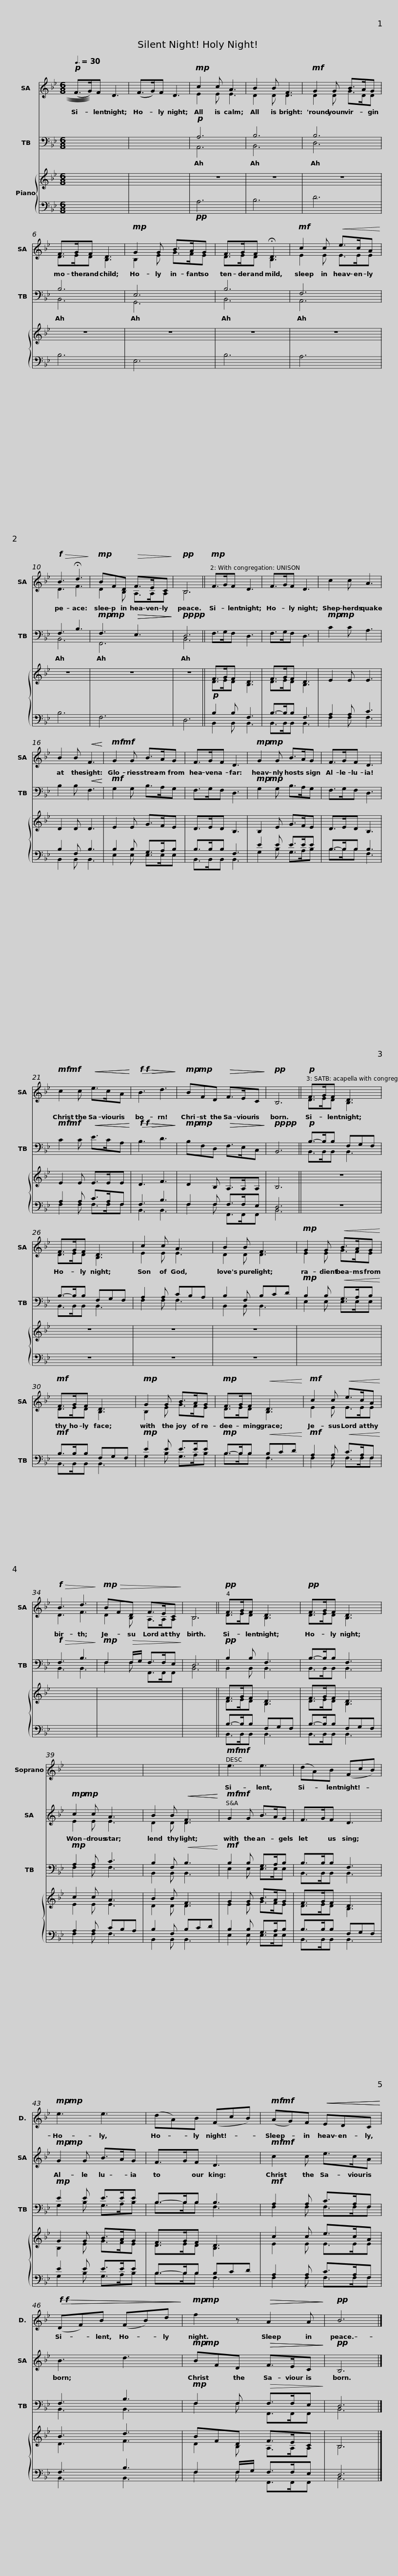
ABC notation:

X:1
%%score 1 ( 2 3 ) ( 4 5 ) { ( 6 9 ) | ( 7 8 ) }
L:1/8
Q:3/8=30
M:6/8
I:linebreak $
K:Bb
V:1 treble
V:2 treble
V:3 treble
V:4 bass
V:5 bass
V:6 treble
V:9 treble
V:7 bass
V:8 bass
V:1
 x6 | x6 | x6 | x6 | x6 |$ %5
 x6 | x6 | x6 | x6 |$ x6 | %10
 x6 | x6 || x6 | x6 |$ x6 | %15
 x6 | x6 |$ x6 | x6 | x6 | %20
 x6 |$ x6 | x6 | x6 || x6 | %25
 x6 |$ x6 | x6 | x6 |$ x6 | %30
 x6 | x6 |$ x6 | x6 | x6 | %35
 x6 || x6 |$ x6 | x6 | x6 | %40
!mf!!mf! e3 e3 |$ (dA)B (FcB) |!mp!!mp! e3 e3 | (dA)B (FcB) |!mf!!mf! (AG)F!<(!!<(! EDC!<)!!<)! |$ %45
!f!!f!!>(!!>(! (DF)B (FB)d!>)!!>)! |!mp!!mp! f2 z!>(!!>(! A2 A!>)!!>)! |!pp! B6 |] %48
V:2
!p! ((((((F>G))))))F D3 | ((F>G))F D3 |!mp! c2 c A3 | B2 B F3 |!mf! G2 G B>AG |$ %5
 F>GF D3 |!mp! G2 G B>AG | F>GF !fermata!D3 |!mf! c2 c!<(! e>cA!<)! |$!f!!>(! B3 !fermata!d3!>)! | %10
!mp! BFD!>(! F>EC!>)! |!pp! B,6 ||!mp! F>GF D3 | F>GF D3 |$ c2 c A3 | %15
 B2 B!<(!!<(! F3!<)!!<)! |!mf!!mf! G2 G B>AG |$ F>GF D3 |!mp!!mp! G2 G B>AG | F>GF D3 | %20
!mf!!mf! c2 c!<(!!<(! e>cA!<)!!<)! |$!f!!f!!>(!!>(! B3 d3!>)!!>)! |!mp!!mp! BFD!>(!!>(! F>EC!>)!!>)! |!pp! B,6 ||!p! F>GF D3 | %25
 F>GF D3 |$ c2 c A3 | B2 B F3 |!mp! G2 G!<(! B>AG!<)! |$!mf! F>GF D3 | %30
!mp! G2 G B>AG |!mp! F>GF!<(! D3!<)! |$!mf! c2 c!<(! e>cA!<)! |!f!!>(! B3 d3!>)! |!mp! B!>(!FD F>EC!>)! | %35
 B,6 ||!pp! F>GF D3 |$!pp! F>GF D3 |!mp!!mp! c2 c A3 | B2 B!<(!!<(! F3!<)!!<)! | %40
!mf!!mf! G2 G B>AG |$ F>GF D3 |!mp!!mp! G2 G B>AG | F>GF D3 |!mf!!mf! c2 c e>cA |$ %45
 B3 d3 |!mp!!mp! BFD!>(!!>(! F>EC!>)!!>)! |!pp! B,6 |] %48
V:3
 x6 | x6 | E2 E E3 | D2 D D3 | D2 D G>DD |$ %5
 D>ED B,3 | B,2 E G>FE | D>ED B,3 | E2 E E>EE |$ D3 F3 | %10
 D2 B, A,>A,A, | B,6 || x6 | x6 |$ x6 | %15
 x6 | x6 |$ x6 | x6 | x6 | %20
 x6 |$ x6 | x6 | x6 || D>ED B,3 | %25
 D>ED B,3 |$ E2 E E3 | D2 D D3 | E2 E G>FE |$ D>ED B,3 | %30
 B,2 E G>FE | D>ED B,3 |$ E2 E E>EE | D3 F3 | D2 B, A,>A,A, | %35
 B,6 || D>ED B,3 |$ D>ED B,3 | E2 E E3 | D2 D D3 | %40
 x6 |$ x6 | x6 | x6 | x6 |$ %45
 x6 | x6 | x6 |] %48
V:4
 x6 | x6 |!p! A,6 | B,6 | B,6 |$ %5
 B,6 | E,6 | B,6 | F,6 |$ F,3 B,3 | %10
!mp!!mp! F,3!>(!!>(! E,3!>)!!>)! |!pp!!pp! D,6 || F,>G,F, D,3 | F,>G,F, D,3 |$!mp!!mp! C2 C A,3 | %15
 B,2 B,!<(!!<(! F,3!<)!!<)! |!mf! G,2 G, B,>A,G, |$ F,>G,F, D,3 |!mp!!mp! G,2 G, B,>A,G, | F,>G,F, D,3 | %20
!mf!!mf! C2 C!<(!!<(! E>CA,!<)!!<)! |$!f!!f!!>(!!>(! B,3 D3!>)!!>)! |!mp!!mp! B,F,D,!>(!!>(! F,>E,C,!>)!!>)! |!pp!!pp! B,,6 ||!p! B,->B,B, F,G,F, | %25
 B,->B,B, F,G,F, |$ A,2 A, CB,A, | B,2 F, B,CD |!mp! B,2 B,!<(! G,>A,B,!<)! |$!mf! B,>B,B, F,G,F, | %30
!mp! E2 E E>EE |!mp! B,->B,B,!<(! B,CD!<)! |$!mf! A,2 A,!<(! C>A,F,!<)! |!f!!>(! F,3 B,3!>)! |!mp! F,2!>(! F,/G,/ F,>F,E,!>)! | %35
 D,6 ||!pp! B,2 B, F,3 |$ B,->B,B, F,3 |!mp! A,2 A, C3 | B,2 F,!<(! B,3!<)! | %40
!mf! B,2 B, G,>A,B, |$ B,>B,B, F,3 |!mp! E2 E E>EE | B,->B,B, B,3 |!mf! A,2 A, C>A,F, |$ %45
 F,3 B,3 |!mp! F,2 F,!>(! F,>F,E,!>)! | D,6 |] %48
V:5
 x6 | x6 | A,,6 | B,,6 | D,6 |$ %5
 B,,6 | G,,6 | B,,6 | A,,6 |$ B,,6 | %10
 F,,6 | B,,6 || x6 | x6 |$ x6 | %15
 x6 | x6 |$ x6 | x6 | x6 | %20
 x6 |$ x6 | x6 | x6 || B,,>B,,B,, B,,3 | %25
 B,,>B,,B,, B,,3 |$ F,2 F, F,3 | B,,2 B,, B,,3 | E,2 E, E,>E,E, |$ B,,>B,,B,, B,,3 | %30
 G,2 B, G,>A,B, | B,>B,B, F,3 |$ F,2 F, F,>F,F, | B,,3 B,,3 | F,2 F, F,,>F,,F,, | %35
 B,,6 || B,,2 B,, B,,3 |$ B,,>B,,B,, B,,3 | F,2 F, F,3 | B,,2 B,, B,,3 | %40
 E,2 E, E,>E,E, |$ B,,>B,,B,, B,,3 | G,2 B, G,>A,B, | B,>B,B, F,3 | F,2 F, F,>F,F, |$ %45
 B,,3 B,,3 | F,2 F, F,,>F,,F,, | B,,6 |] %48
V:6
 x6 | x6 | z6 | z6 | z6 |$ %5
 z6 | z6 | z6 | z6 |$ z6 | %10
 z6 | z6 || F>GF D3 | F>GF D3 |$ E2 E E3 | %15
 D2 D D3 | E2 E G>FE |$ D>ED B,3 | B,2 E G>FE | D>ED B,3 | %20
 E2 E E>EE |$ D3 F3 | D2 B, A,>A,A, | B,6 || z6 | %25
 z6 |$ z6 | z6 | x6 |$ x6 | %30
 x6 | x6 |$ x6 | x6 | x6 | %35
 x6 || F>GF D3 |$ F>GF D3 | c2 c A3 | B2 B F3 | %40
 G2 G B>AG |$ F>GF D3 | G2 G B>AG | F>GF D3 | c2 c e>cA |$ %45
 B3 d3 | BFD F>EC | B,6 |] %48
V:7
 x6 | x6 |!pp! x3 x3 | x6 | x6 |$ %5
 x3 x3 | x6 | x6 | x6 |$ x3 x3 | %10
 x3 x3 | x6 ||!p! B,2 B, F,3 | B,->B,B, F,3 |$ A,2 A, C3 | %15
 B,2 F, B,3 | B,2 B, G,>A,B, |$ B,>B,B, F,3 | E2 E E>EE | B,->B,B, B,3 | %20
 A,2 A, C>A,F, |$ F,3 B,3 | F,2 F, F,>F,E, | D,6 || z6 | %25
 z6 |$ z6 | z6 | x6 |$ x6 | %30
 x6 | x6 |$ x6 | x6 | x6 | %35
 x6 || B,->B,B, F,G,F, |$ B,->B,B, F,G,F, | A,2 A, CB,A, | B,2 F, B,CD | %40
 B,2 B, G,>A,B, |$ B,>B,B, F,G,F, | E2 E E>EE | B,->B,B, B,CD | A,2 A, C>A,F, |$ %45
 F,3 B,3 | F,2 F,/G,/ F,>F,E, | D,6 |] %48
V:8
 x6 | x6 | A,6 | B,6 | D6 |$ %5
 B,6 | E,6 | B,6 | A,6 |$ B,6 | %10
 F,6 | D,6 || B,,2 B,, B,,3 | B,,>B,,B,, B,,3 |$ F,2 F, F,3 | %15
 B,,2 B,, B,,3 | E,2 E, E,>E,E, |$ B,,>B,,B,, B,,3 | G,2 B, G,>A,B, | B,>B,B, F,3 | %20
 F,2 F, F,>F,F, |$ B,,3 B,,3 | F,2 F, F,,>F,,F,, | B,,6 || x6 | %25
 x6 |$ x6 | x6 | x6 |$ x6 | %30
 x6 | x6 |$ x6 | x6 | x6 | %35
 x6 || B,,>B,,B,, B,,3 |$ B,,>B,,B,, B,,3 | F,2 F, F,3 | B,,2 B,, B,,3 | %40
 E,2 E, E,>E,E, |$ B,,>B,,B,, B,,3 | G,2 B, G,>A,B, | B,>B,B, F,3 | F,2 F, F,>F,F, |$ %45
 B,,3 B,,3 | F,2 F, F,,>F,,F,, | B,,6 |] %48
V:9
 x6 | x6 | x6 | x6 | x6 |$ %5
 x6 | x6 | x6 | x6 |$ x6 | %10
 x6 | x6 || D>ED B,3 | D>ED B,3 |$ x6 | %15
 x6 | x6 |$ x6 | x6 | x6 | %20
 x6 |$ x6 | x6 | x6 || x6 | %25
 x6 |$ x6 | x6 | x6 |$ x6 | %30
 x6 | x6 |$ x6 | x6 | x6 | %35
 x6 || D>ED B,3 |$ D>ED B,3 | E2 E E3 | D2 D D3 | %40
 E2 E G>FE |$ D>ED B,3 | B,2 E G>FE | D>ED B,3 | E2 E E>EE |$ %45
 D3 F3 | D2 B, A,>A,A, | B,6 |] %48
